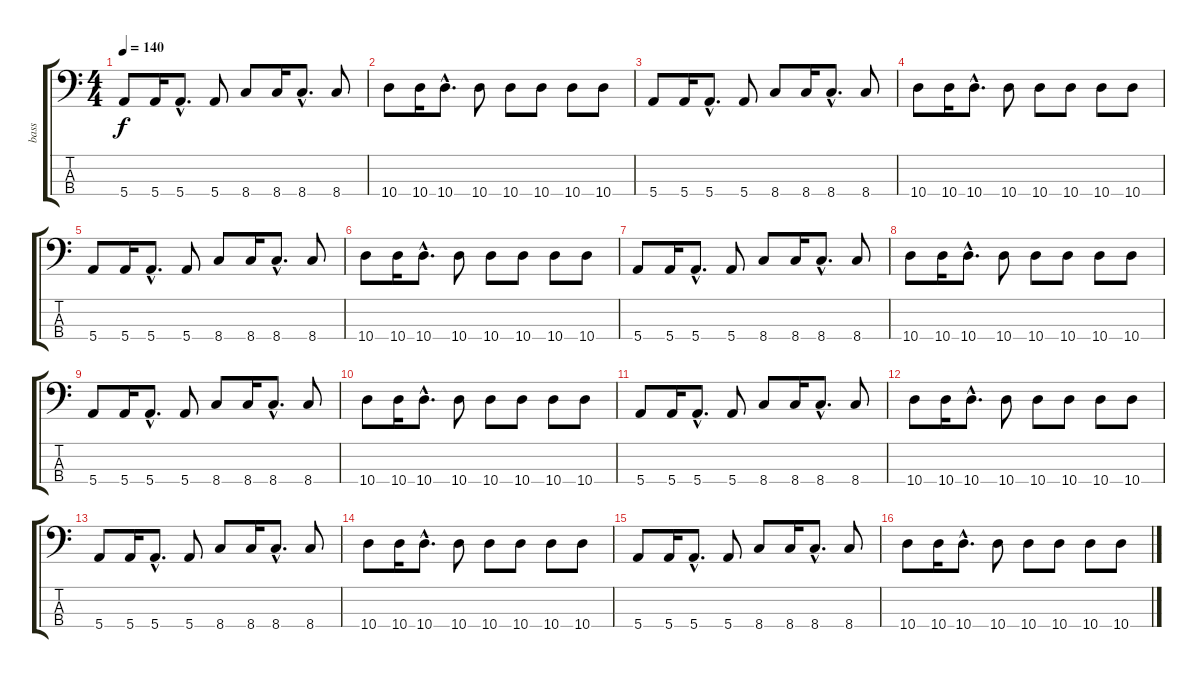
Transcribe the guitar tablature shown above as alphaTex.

\track ("bass" "bass") {instrument electricbasspick}
\staff {score tabs}
\tuning (G2 D2 A1 E1) {hide}
\ts (4 4)
\tempo 140
\clef f4
\ks c
5.4.8{dy f} 5.4.16 5.4{hac}.8{d} 5.4.8 8.4.8 8.4.16 8.4{hac}.8{d} 8.4.8 |
10.4.8 10.4.16 10.4{hac}.8{d} 10.4.8 10.4.8 10.4.8 10.4.8 10.4.8 |
5.4.8 5.4.16 5.4{hac}.8{d} 5.4.8 8.4.8 8.4.16 8.4{hac}.8{d} 8.4.8 |
10.4.8 10.4.16 10.4{hac}.8{d} 10.4.8 10.4.8 10.4.8 10.4.8 10.4.8 |
5.4.8 5.4.16 5.4{hac}.8{d} 5.4.8 8.4.8 8.4.16 8.4{hac}.8{d} 8.4.8 |
10.4.8 10.4.16 10.4{hac}.8{d} 10.4.8 10.4.8 10.4.8 10.4.8 10.4.8 |
5.4.8 5.4.16 5.4{hac}.8{d} 5.4.8 8.4.8 8.4.16 8.4{hac}.8{d} 8.4.8 |
10.4.8 10.4.16 10.4{hac}.8{d} 10.4.8 10.4.8 10.4.8 10.4.8 10.4.8 |
5.4.8 5.4.16 5.4{hac}.8{d} 5.4.8 8.4.8 8.4.16 8.4{hac}.8{d} 8.4.8 |
10.4.8 10.4.16 10.4{hac}.8{d} 10.4.8 10.4.8 10.4.8 10.4.8 10.4.8 |
5.4.8 5.4.16 5.4{hac}.8{d} 5.4.8 8.4.8 8.4.16 8.4{hac}.8{d} 8.4.8 |
10.4.8 10.4.16 10.4{hac}.8{d} 10.4.8 10.4.8 10.4.8 10.4.8 10.4.8 |
5.4.8 5.4.16 5.4{hac}.8{d} 5.4.8 8.4.8 8.4.16 8.4{hac}.8{d} 8.4.8 |
10.4.8 10.4.16 10.4{hac}.8{d} 10.4.8 10.4.8 10.4.8 10.4.8 10.4.8 |
5.4.8 5.4.16 5.4{hac}.8{d} 5.4.8 8.4.8 8.4.16 8.4{hac}.8{d} 8.4.8 |
10.4.8 10.4.16 10.4{hac}.8{d} 10.4.8 10.4.8 10.4.8 10.4.8 10.4.8
